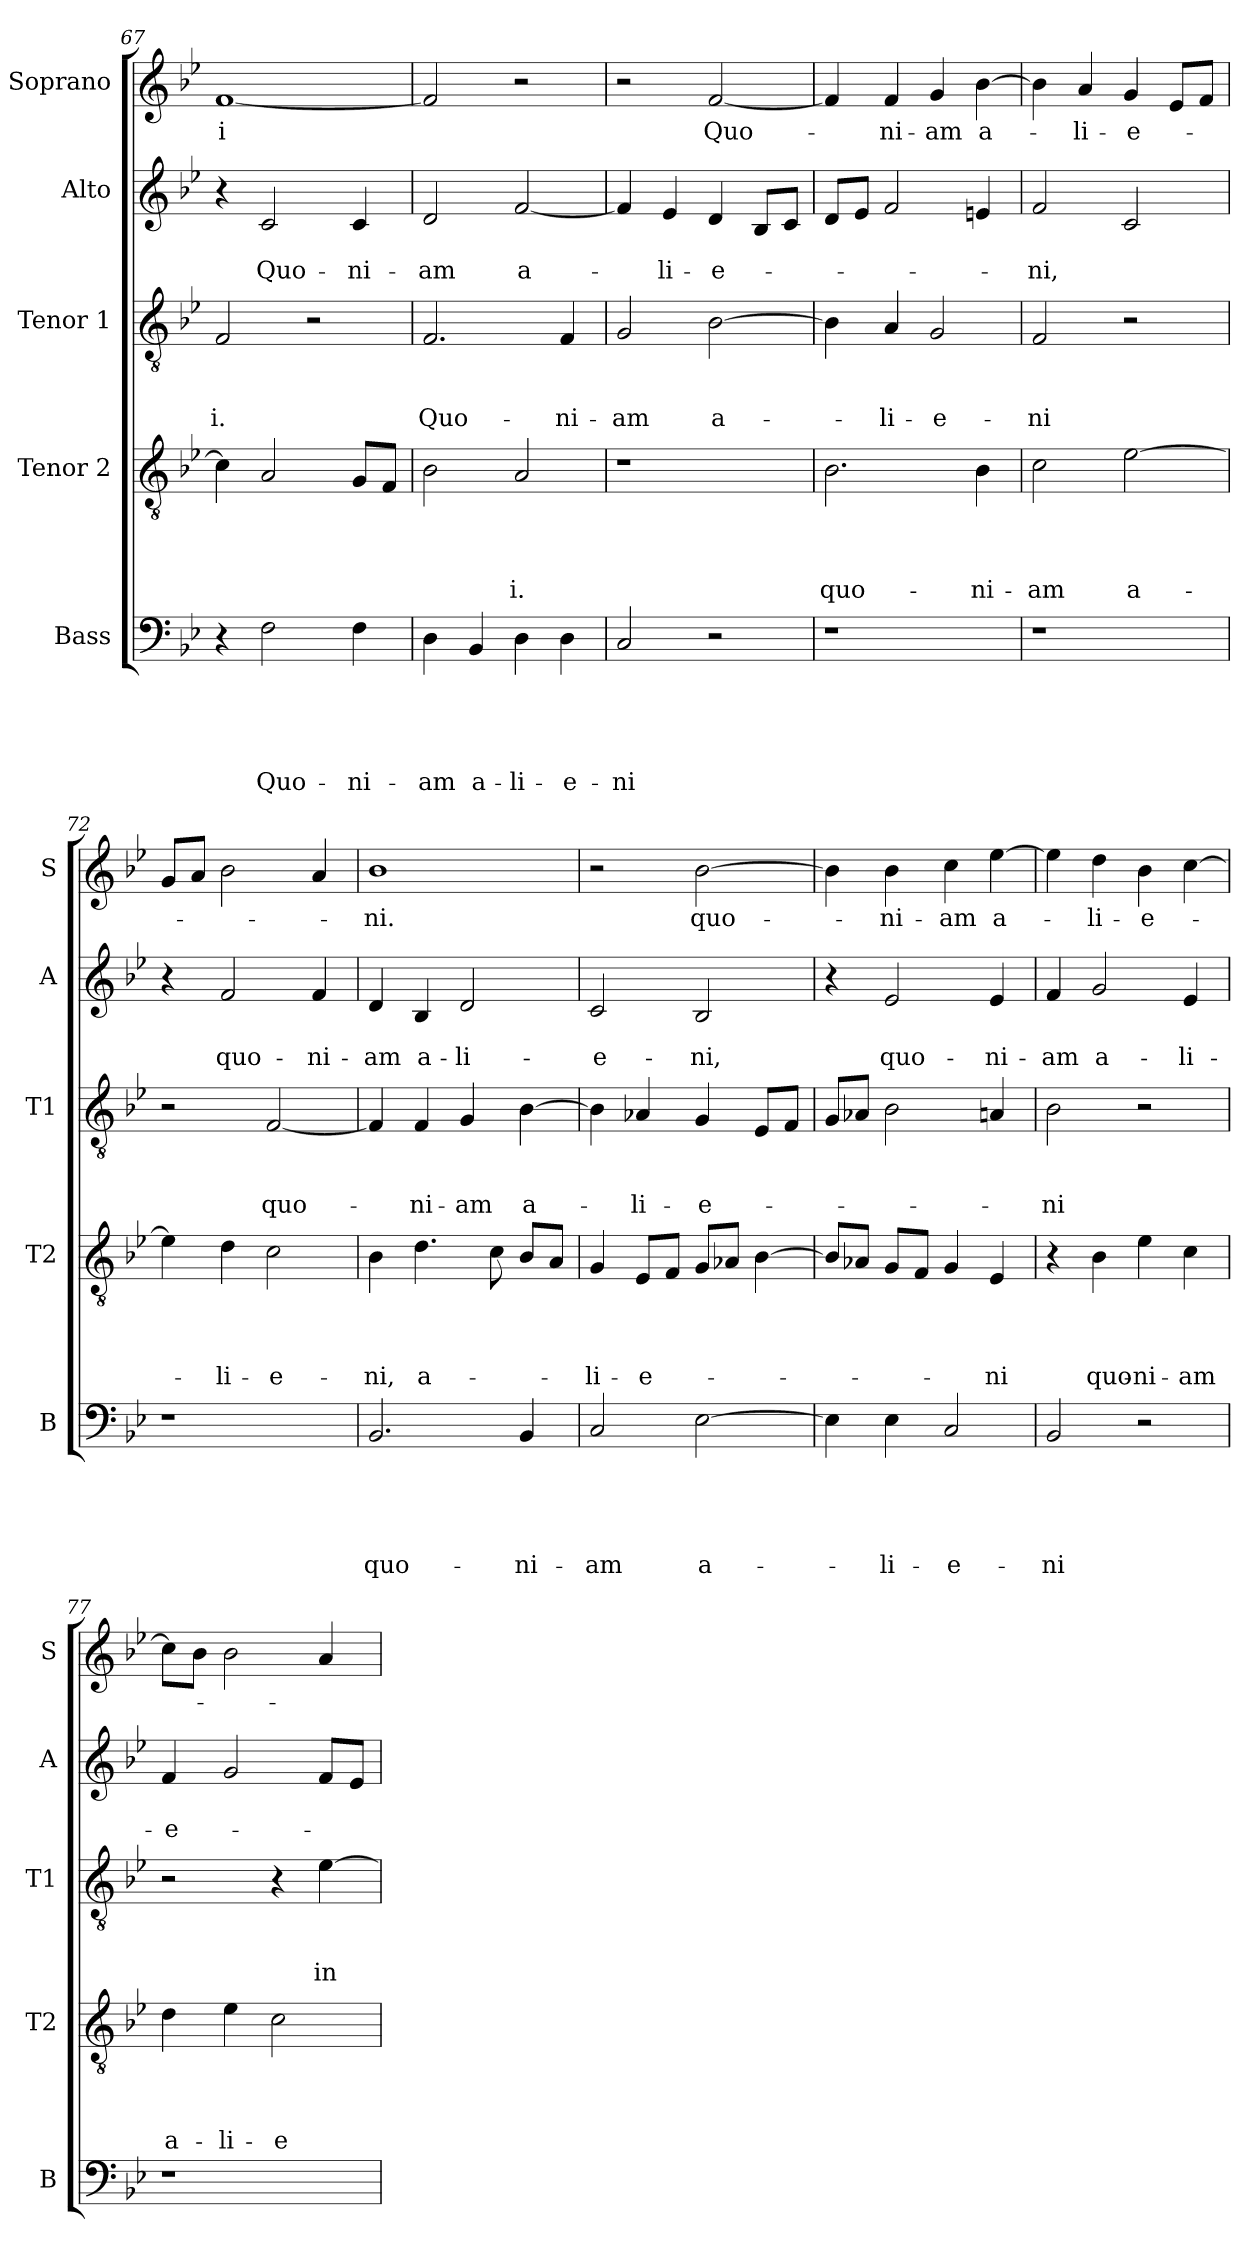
**kern	**text	**text	**text	**text	**text	**kern	**text	**text	**text	**text	**kern	**text	**text	**text	**kern	**text	**text	**kern	**text
*part5	*part5	*part5	*part5	*part5	*part5	*part4	*part4	*part4	*part4	*part4	*part3	*part3	*part3	*part3	*part2	*part2	*part2	*part1	*part1
*staff5	*staff5	*staff5	*staff5	*staff5	*staff5	*staff4	*staff4	*staff4	*staff4	*staff4	*staff3	*staff3	*staff3	*staff3	*staff2	*staff2	*staff2	*staff1	*staff1
*I"Bass	*	*	*	*	*	*I"Tenor 2	*	*	*	*	*I"Tenor 1	*	*	*	*I"Alto	*	*	*I"Soprano	*
*I'B	*	*	*	*	*	*I'T2	*	*	*	*	*I'T1	*	*	*	*I'A	*	*	*I'S	*
!!LO:PB:g=z
*clefF4	*	*	*	*	*	*clefGv2	*	*	*	*	*clefGv2	*	*	*	*clefG2	*	*	*clefG2	*
*k[b-e-]	*	*	*	*	*	*k[b-e-]	*	*	*	*	*k[b-e-]	*	*	*	*k[b-e-]	*	*	*k[b-e-]	*
*B-:	*	*	*	*	*	*B-:	*	*	*	*	*B-:	*	*	*	*B-:	*	*	*B-:	*
=67	=67	=67	=67	=67	=67	=67	=67	=67	=67	=67	=67	=67	=67	=67	=67	=67	=67	=67	=67
!	!	!	!	!	!	!	!	!	!	!	!	!	!	!LO:LY:b	!	!	!	!	!LO:LY:b
4r	.	.	.	.	.	4c\]	.	.	.	.	2F/	.	.	-i.	4r	.	.	[1f	-i
!	!	!	!	!	!LO:LY:b	!	!	!	!	!	!	!	!	!	!	!	!LO:LY:b	!	!
2F\	.	.	.	.	Quo-	2A/	.	.	.	.	.	.	.	.	2c/	.	Quo-	.	.
.	.	.	.	.	.	.	.	.	.	.	2r	.	.	.	.	.	.	.	.
!	!	!	!	!	!LO:LY:b	!	!	!	!	!	!	!	!	!	!	!	!LO:LY:b	!	!
4F\	.	.	.	.	-ni-	8G/L	.	.	.	.	.	.	.	.	4c/	.	-ni-	.	.
.	.	.	.	.	.	8F/J	.	.	.	.	.	.	.	.	.	.	.	.	.
=68	=68	=68	=68	=68	=68	=68	=68	=68	=68	=68	=68	=68	=68	=68	=68	=68	=68	=68	=68
!	!	!	!	!	!LO:LY:b	!	!	!	!	!	!	!	!	!LO:LY:b	!	!	!LO:LY:b	!	!
4D\	.	.	.	.	-am	2B-\	.	.	.	.	2.F/	.	.	Quo-	2d/	.	-am	2f/]	.
!	!	!	!	!	!LO:LY:b	!	!	!	!	!	!	!	!	!	!	!	!	!	!
4BB-/	.	.	.	.	a-	.	.	.	.	.	.	.	.	.	.	.	.	.	.
!	!	!	!	!	!LO:LY:b	!	!	!	!	!LO:LY:b	!	!	!	!	!	!	!LO:LY:b	!	!
4D\	.	.	.	.	-li-	2A/	.	.	.	-i.	.	.	.	.	[2f/	.	a-	2r	.
!	!	!	!	!	!LO:LY:b	!	!	!	!	!	!	!	!	!LO:LY:b	!	!	!	!	!
4D\	.	.	.	.	-e-	.	.	.	.	.	4F/	.	.	-ni-	.	.	.	.	.
=69	=69	=69	=69	=69	=69	=69	=69	=69	=69	=69	=69	=69	=69	=69	=69	=69	=69	=69	=69
!	!	!	!	!	!LO:LY:b	!	!	!	!	!	!	!	!	!LO:LY:b	!	!	!	!	!
2C/	.	.	.	.	-ni	1r	.	.	.	.	2G/	.	.	-am	4f/]	.	.	2r	.
!	!	!	!	!	!	!	!	!	!	!	!	!	!	!	!	!	!LO:LY:b	!	!
.	.	.	.	.	.	.	.	.	.	.	.	.	.	.	4e-/	.	-li-	.	.
!	!	!	!	!	!	!	!	!	!	!	!	!	!	!LO:LY:b	!	!	!LO:LY:b	!	!LO:LY:b
2r	.	.	.	.	.	.	.	.	.	.	[2B-\	.	.	a-	4d/	.	-e-	[2f/	Quo-
.	.	.	.	.	.	.	.	.	.	.	.	.	.	.	8B-/L	.	.	.	.
.	.	.	.	.	.	.	.	.	.	.	.	.	.	.	8c/J	.	.	.	.
=70	=70	=70	=70	=70	=70	=70	=70	=70	=70	=70	=70	=70	=70	=70	=70	=70	=70	=70	=70
!	!	!	!	!	!	!	!	!	!	!LO:LY:b	!	!	!	!	!	!	!	!	!
1r	.	.	.	.	.	2.B-\	.	.	.	quo-	4B-\]	.	.	.	8d/L	.	.	4f/]	.
.	.	.	.	.	.	.	.	.	.	.	.	.	.	.	8e-/J	.	.	.	.
!	!	!	!	!	!	!	!	!	!	!	!	!	!	!LO:LY:b	!	!	!	!	!LO:LY:b
.	.	.	.	.	.	.	.	.	.	.	4A/	.	.	-li-	2f/	.	.	4f/	-ni-
!	!	!	!	!	!	!	!	!	!	!	!	!	!	!LO:LY:b	!	!	!	!	!LO:LY:b
.	.	.	.	.	.	.	.	.	.	.	2G/	.	.	-e-	.	.	.	4g/	-am
!	!	!	!	!	!	!	!	!	!	!LO:LY:b	!	!	!	!	!	!	!	!	!LO:LY:b
.	.	.	.	.	.	4B-\	.	.	.	-ni-	.	.	.	.	4en/	.	.	[4b-\	a-
=71	=71	=71	=71	=71	=71	=71	=71	=71	=71	=71	=71	=71	=71	=71	=71	=71	=71	=71	=71
!	!	!	!	!	!	!	!	!	!	!LO:LY:b	!	!	!	!LO:LY:b	!	!	!LO:LY:b	!	!
1r	.	.	.	.	.	2c\	.	.	.	-am	2F/	.	.	-ni	2f/	.	-ni,	4b-\]	.
!	!	!	!	!	!	!	!	!	!	!	!	!	!	!	!	!	!	!	!LO:LY:b
.	.	.	.	.	.	.	.	.	.	.	.	.	.	.	.	.	.	4a/	-li-
!	!	!	!	!	!	!	!	!	!	!LO:LY:b	!	!	!	!	!	!	!	!	!LO:LY:b
.	.	.	.	.	.	[2e-\	.	.	.	a-	2r	.	.	.	2c/	.	.	4g/	-e-
.	.	.	.	.	.	.	.	.	.	.	.	.	.	.	.	.	.	8e-/L	.
.	.	.	.	.	.	.	.	.	.	.	.	.	.	.	.	.	.	8f/J	.
=72	=72	=72	=72	=72	=72	=72	=72	=72	=72	=72	=72	=72	=72	=72	=72	=72	=72	=72	=72
1r	.	.	.	.	.	4e-\]	.	.	.	.	2r	.	.	.	4r	.	.	8g/L	.
.	.	.	.	.	.	.	.	.	.	.	.	.	.	.	.	.	.	8a/J	.
!	!	!	!	!	!	!	!	!	!	!LO:LY:b	!	!	!	!	!	!	!LO:LY:b	!	!
.	.	.	.	.	.	4d\	.	.	.	-li-	.	.	.	.	2f/	.	quo-	2b-\	.
!	!	!	!	!	!	!	!	!	!	!LO:LY:b	!	!	!	!LO:LY:b	!	!	!	!	!
.	.	.	.	.	.	2c\	.	.	.	-e-	[2F/	.	.	quo-	.	.	.	.	.
!	!	!	!	!	!	!	!	!	!	!	!	!	!	!	!	!	!LO:LY:b	!	!
.	.	.	.	.	.	.	.	.	.	.	.	.	.	.	4f/	.	-ni-	4a/	.
!!LO:LB:g=z
=73	=73	=73	=73	=73	=73	=73	=73	=73	=73	=73	=73	=73	=73	=73	=73	=73	=73	=73	=73
!	!	!	!	!	!LO:LY:b	!	!	!	!	!LO:LY:b	!	!	!	!	!	!	!LO:LY:b	!	!LO:LY:b
2.BB-/	.	.	.	.	quo-	4B-\	.	.	.	-ni,	4F/]	.	.	.	4d/	.	-am	1b-	-ni.
!	!	!	!	!	!	!	!	!	!	!LO:LY:b	!	!	!	!LO:LY:b	!	!	!LO:LY:b	!	!
.	.	.	.	.	.	4.d\	.	.	.	a-	4F/	.	.	-ni-	4B-/	.	a-	.	.
!	!	!	!	!	!	!	!	!	!	!	!	!	!	!LO:LY:b	!	!	!LO:LY:b	!	!
.	.	.	.	.	.	.	.	.	.	.	4G/	.	.	-am	2d/	.	-li-	.	.
.	.	.	.	.	.	8c\	.	.	.	.	.	.	.	.	.	.	.	.	.
!	!	!	!	!	!LO:LY:b	!	!	!	!	!	!	!	!	!LO:LY:b	!	!	!	!	!
4BB-/	.	.	.	.	-ni-	8B-/L	.	.	.	.	[4B-\	.	.	a-	.	.	.	.	.
.	.	.	.	.	.	8A/J	.	.	.	.	.	.	.	.	.	.	.	.	.
=74	=74	=74	=74	=74	=74	=74	=74	=74	=74	=74	=74	=74	=74	=74	=74	=74	=74	=74	=74
!	!	!	!	!	!LO:LY:b	!	!	!	!	!LO:LY:b	!	!	!	!	!	!	!LO:LY:b	!	!
2C/	.	.	.	.	-am	4G/	.	.	.	-li-	4B-\]	.	.	.	2c/	.	-e-	2r	.
!	!	!	!	!	!	!	!	!	!	!LO:LY:b	!	!	!	!LO:LY:b	!	!	!	!	!
.	.	.	.	.	.	8E-/L	.	.	.	-e-	4A-X/	.	.	-li-	.	.	.	.	.
.	.	.	.	.	.	8F/J	.	.	.	.	.	.	.	.	.	.	.	.	.
!	!	!	!	!	!LO:LY:b	!	!	!	!	!	!	!	!	!LO:LY:b	!	!	!LO:LY:b	!	!LO:LY:b
[2E-\	.	.	.	.	a-	8G/L	.	.	.	.	4G/	.	.	-e-	2B-/	.	-ni,	[2b-\	quo-
.	.	.	.	.	.	8A-X/J	.	.	.	.	.	.	.	.	.	.	.	.	.
.	.	.	.	.	.	[4B-\	.	.	.	.	8E-/L	.	.	.	.	.	.	.	.
.	.	.	.	.	.	.	.	.	.	.	8F/J	.	.	.	.	.	.	.	.
=75	=75	=75	=75	=75	=75	=75	=75	=75	=75	=75	=75	=75	=75	=75	=75	=75	=75	=75	=75
4E-\]	.	.	.	.	.	8B-/L]	.	.	.	.	8G/L	.	.	.	4r	.	.	4b-\]	.
.	.	.	.	.	.	8A-X/J	.	.	.	.	8A-X/J	.	.	.	.	.	.	.	.
!	!	!	!	!	!LO:LY:b	!	!	!	!	!	!	!	!	!	!	!	!LO:LY:b	!	!LO:LY:b
4E-\	.	.	.	.	-li-	8G/L	.	.	.	.	2B-\	.	.	.	2e-/	.	quo-	4b-\	-ni-
.	.	.	.	.	.	8F/J	.	.	.	.	.	.	.	.	.	.	.	.	.
!	!	!	!	!	!LO:LY:b	!	!	!	!	!	!	!	!	!	!	!	!	!	!LO:LY:b
2C/	.	.	.	.	-e-	4G/	.	.	.	.	.	.	.	.	.	.	.	4cc\	-am
!	!	!	!	!	!	!	!	!	!	!LO:LY:b	!	!	!	!	!	!	!LO:LY:b	!	!LO:LY:b
.	.	.	.	.	.	4E-/	.	.	.	-ni	4An/	.	.	.	4e-/	.	-ni-	[4ee-\	a-
=76	=76	=76	=76	=76	=76	=76	=76	=76	=76	=76	=76	=76	=76	=76	=76	=76	=76	=76	=76
!	!	!	!	!	!LO:LY:b	!	!	!	!	!	!	!	!	!LO:LY:b	!	!	!LO:LY:b	!	!
2BB-/	.	.	.	.	-ni	4r	.	.	.	.	2B-\	.	.	-ni	4f/	.	-am	4ee-\]	.
!	!	!	!	!	!	!	!	!	!	!LO:LY:b	!	!	!	!	!	!	!LO:LY:b	!	!LO:LY:b
.	.	.	.	.	.	4B-\	.	.	.	quo-	.	.	.	.	2g/	.	a-	4dd\	-li-
!	!	!	!	!	!	!	!	!	!	!LO:LY:b	!	!	!	!	!	!	!	!	!LO:LY:b
2r	.	.	.	.	.	4e-\	.	.	.	-ni-	2r	.	.	.	.	.	.	4b-\	-e-
!	!	!	!	!	!	!	!	!	!	!LO:LY:b	!	!	!	!	!	!	!LO:LY:b	!	!
.	.	.	.	.	.	4c\	.	.	.	-am	.	.	.	.	4e-/	.	-li-	[4cc\	.
=77	=77	=77	=77	=77	=77	=77	=77	=77	=77	=77	=77	=77	=77	=77	=77	=77	=77	=77	=77
!	!	!	!	!	!	!	!	!	!	!LO:LY:b	!	!	!	!	!	!	!LO:LY:b	!	!
1r	.	.	.	.	.	4d\	.	.	.	a-	2r	.	.	.	4f/	.	-e-	8cc\L]	.
.	.	.	.	.	.	.	.	.	.	.	.	.	.	.	.	.	.	8b-\J	.
!	!	!	!	!	!	!	!	!	!	!LO:LY:b	!	!	!	!	!	!	!	!	!
.	.	.	.	.	.	4e-\	.	.	.	-li-	.	.	.	.	2g/	.	.	2b-\	.
!	!	!	!	!	!	!	!	!	!	!LO:LY:b	!	!	!	!	!	!	!	!	!
.	.	.	.	.	.	2c\	.	.	.	-e-	4r	.	.	.	.	.	.	.	.
!	!	!	!	!	!	!	!	!	!	!	!	!	!	!LO:LY:b	!	!	!	!	!
.	.	.	.	.	.	.	.	.	.	.	[4e-\	.	.	in-	8f/L	.	.	4a/	.
.	.	.	.	.	.	.	.	.	.	.	.	.	.	.	8e-/J	.	.	.	.
=	=	=	=	=	=	=	=	=	=	=	=	=	=	=	=	=	=	=	=
*-	*-	*-	*-	*-	*-	*-	*-	*-	*-	*-	*-	*-	*-	*-	*-	*-	*-	*-	*-
